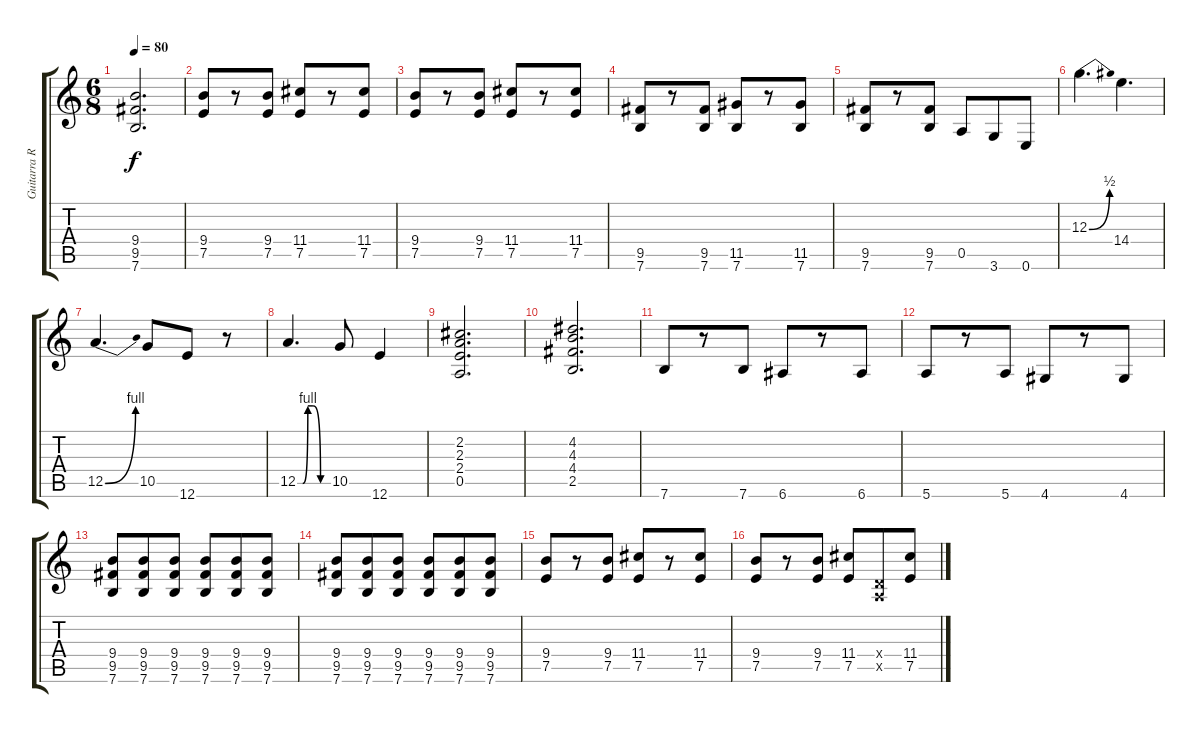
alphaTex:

\track ("Guitarra Rítmica" "Guitarra R") {instrument distortionguitar}
\staff {score tabs}
\tuning (E4 B3 G3 D3 A2 E2) {hide}
\ts (6 8)
\tempo 80
\clef g2
\ks c
(9.4 9.5 7.6).2{d dy f} |
(9.4 7.5).8 r.8 (9.4 7.5).8 (11.4 7.5).8 r.8 (11.4 7.5).8 |
(9.4 7.5).8 r.8 (9.4 7.5).8 (11.4 7.5).8 r.8 (11.4 7.5).8 |
(9.5 7.6).8 r.8 (9.5 7.6).8 (11.5 7.6).8 r.8 (11.5 7.6).8 |
(9.5 7.6).8 r.8 (9.5 7.6).8 0.5.8 3.6.8 0.6.8 |
12.3{be (bend 0 0 60 2)}.4{d} 14.4.4{d} |
12.5{be (bend 0 0 60 4)}.4{d} 10.5.8 12.6.8 r.8 |
12.5{be (custom 0 0 10 0 20 4 30 4 45 0 60 0)}.4{d} 10.5.8 12.6.4 |
(2.2 2.3 2.4 0.5).2{d} |
(4.2 4.3 4.4 2.5).2{d} |
7.6.8 r.8 7.6.8 6.6.8 r.8 6.6.8 |
5.6.8 r.8 5.6.8 4.6.8 r.8 4.6.8 |
(9.4 9.5 7.6).8 (9.4 9.5 7.6).8 (9.4 9.5 7.6).8 (9.4 9.5 7.6).8 (9.4 9.5 7.6).8 (9.4 9.5 7.6).8 |
(9.4 9.5 7.6).8 (9.4 9.5 7.6).8 (9.4 9.5 7.6).8 (9.4 9.5 7.6).8 (9.4 9.5 7.6).8 (9.4 9.5 7.6).8 |
(9.4 7.5).8 r.8 (9.4 7.5).8 (11.4 7.5).8 r.8 (11.4 7.5).8 |
(9.4 7.5).8 r.8 (9.4 7.5).8 (11.4 7.5).8 (0.4{x} 0.5{x}).8 (11.4 7.5).8
